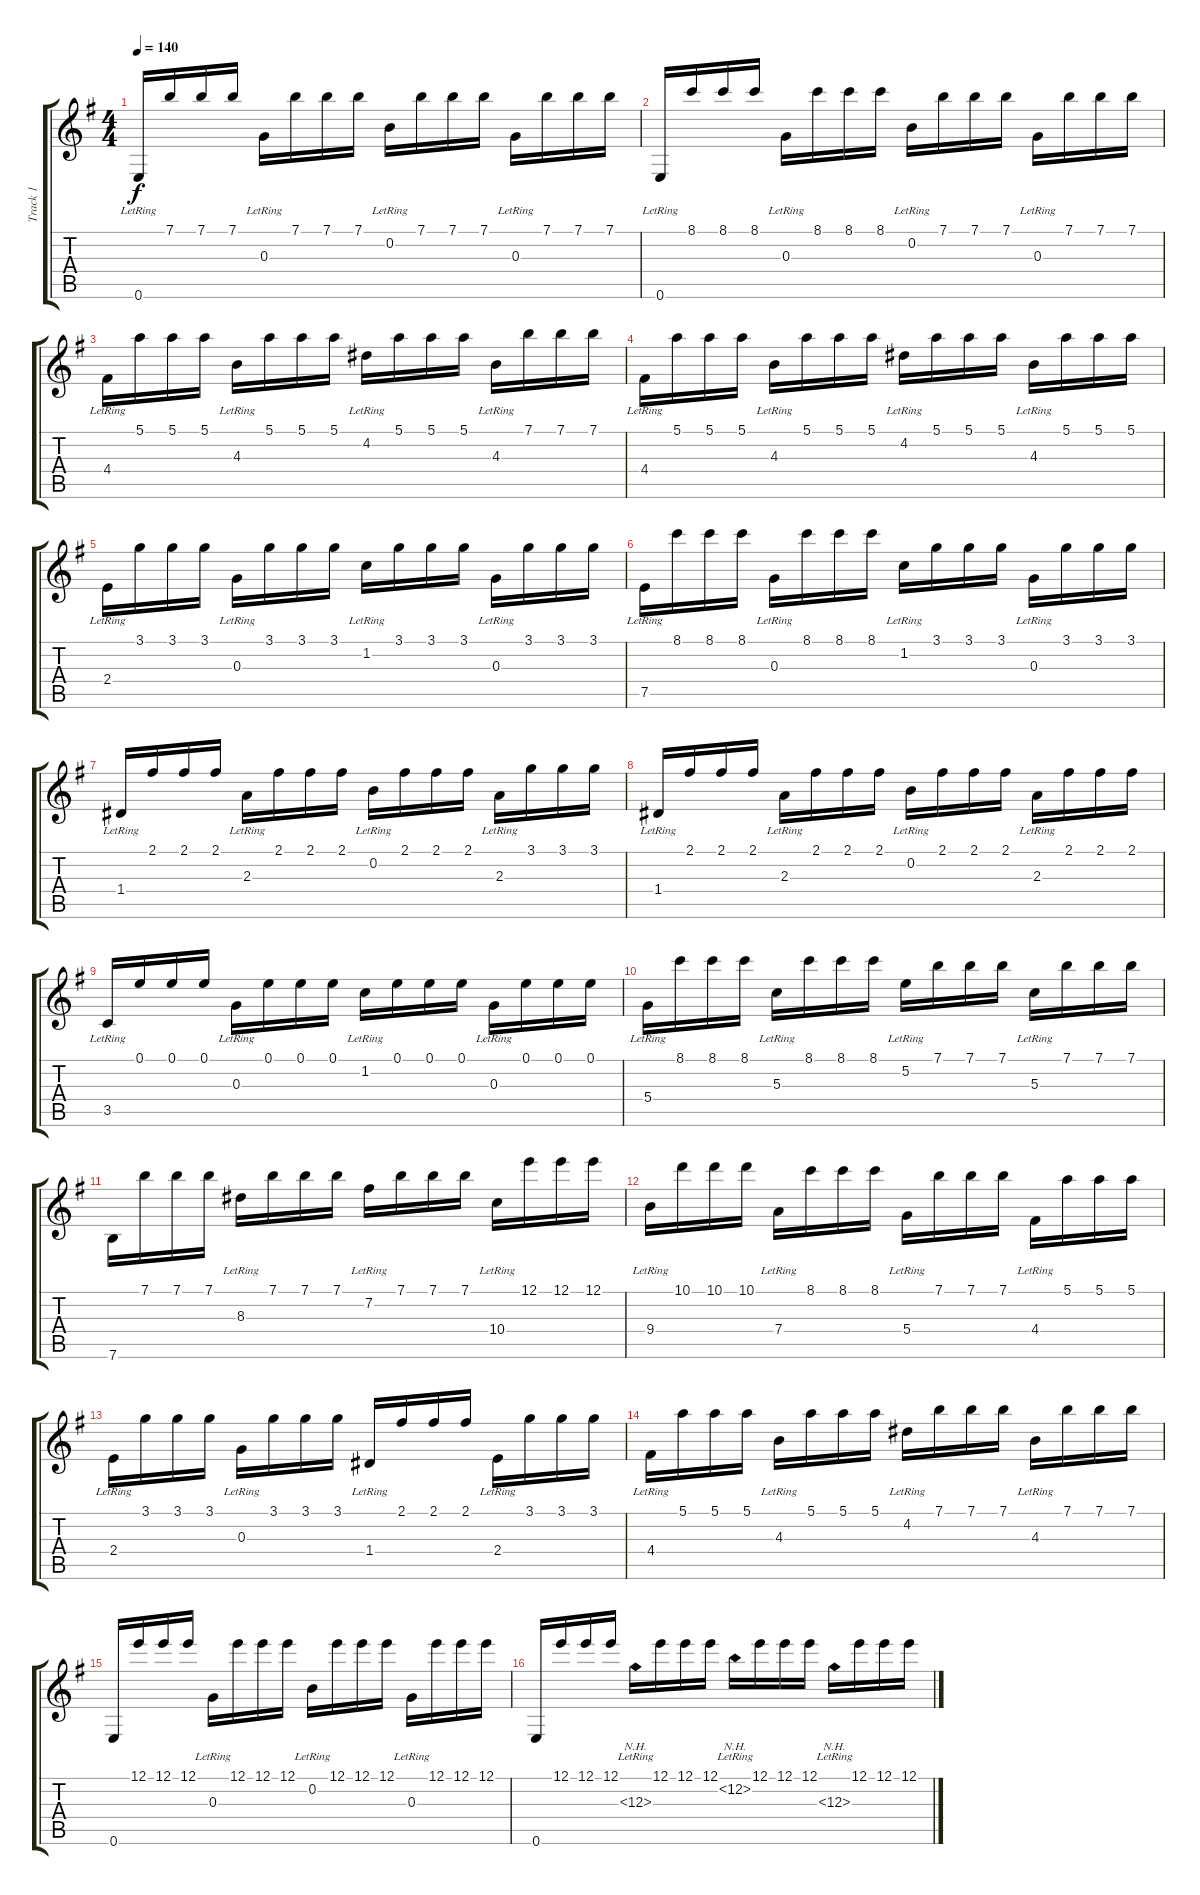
\track ("Track 1" "Track 1") {instrument acousticguitarnylon}
\staff {score tabs}
\tuning (E4 B3 G3 D3 A2 E2) {hide}
\ts (4 4)
\tempo 140
\clef g2
\ks eminor
0.6{lr}.16{dy f} 7.1.16 7.1.16 7.1.16 0.3{lr}.16 7.1.16 7.1.16 7.1.16 0.2{lr}.16 7.1.16 7.1.16 7.1.16 0.3{lr}.16 7.1.16 7.1.16 7.1.16 |
0.6{lr}.16 8.1.16 8.1.16 8.1.16 0.3{lr}.16 8.1.16 8.1.16 8.1.16 0.2{lr}.16 7.1.16 7.1.16 7.1.16 0.3{lr}.16 7.1.16 7.1.16 7.1.16 |
4.4{lr}.16 5.1.16 5.1.16 5.1.16 4.3{lr}.16 5.1.16 5.1.16 5.1.16 4.2{lr}.16 5.1.16 5.1.16 5.1.16 4.3{lr}.16 7.1.16 7.1.16 7.1.16 |
4.4{lr}.16 5.1.16 5.1.16 5.1.16 4.3{lr}.16 5.1.16 5.1.16 5.1.16 4.2{lr}.16 5.1.16 5.1.16 5.1.16 4.3{lr}.16 5.1.16 5.1.16 5.1.16 |
2.4{lr}.16 3.1.16 3.1.16 3.1.16 0.3{lr}.16 3.1.16 3.1.16 3.1.16 1.2{lr}.16 3.1.16 3.1.16 3.1.16 0.3{lr}.16 3.1.16 3.1.16 3.1.16 |
7.5{lr}.16 8.1.16 8.1.16 8.1.16 0.3{lr}.16 8.1.16 8.1.16 8.1.16 1.2{lr}.16 3.1.16 3.1.16 3.1.16 0.3{lr}.16 3.1.16 3.1.16 3.1.16 |
1.4{lr}.16 2.1.16 2.1.16 2.1.16 2.3{lr}.16 2.1.16 2.1.16 2.1.16 0.2{lr}.16 2.1.16 2.1.16 2.1.16 2.3{lr}.16 3.1.16 3.1.16 3.1.16 |
1.4{lr}.16 2.1.16 2.1.16 2.1.16 2.3{lr}.16 2.1.16 2.1.16 2.1.16 0.2{lr}.16 2.1.16 2.1.16 2.1.16 2.3{lr}.16 2.1.16 2.1.16 2.1.16 |
3.5{lr}.16 0.1.16 0.1.16 0.1.16 0.3{lr}.16 0.1.16 0.1.16 0.1.16 1.2{lr}.16 0.1.16 0.1.16 0.1.16 0.3{lr}.16 0.1.16 0.1.16 0.1.16 |
5.4{lr}.16 8.1.16 8.1.16 8.1.16 5.3{lr}.16 8.1.16 8.1.16 8.1.16 5.2{lr}.16 7.1.16 7.1.16 7.1.16 5.3{lr}.16 7.1.16 7.1.16 7.1.16 |
7.6.16 7.1.16 7.1.16 7.1.16 8.3{lr}.16 7.1.16 7.1.16 7.1.16 7.2{lr}.16 7.1.16 7.1.16 7.1.16 10.4{lr}.16 12.1.16 12.1.16 12.1.16 |
9.4{lr}.16 10.1.16 10.1.16 10.1.16 7.4{lr}.16 8.1.16 8.1.16 8.1.16 5.4{lr}.16 7.1.16 7.1.16 7.1.16 4.4{lr}.16 5.1.16 5.1.16 5.1.16 |
2.4{lr}.16 3.1.16 3.1.16 3.1.16 0.3{lr}.16 3.1.16 3.1.16 3.1.16 1.4{lr}.16 2.1.16 2.1.16 2.1.16 2.4{lr}.16 3.1.16 3.1.16 3.1.16 |
4.4{lr}.16 5.1.16 5.1.16 5.1.16 4.3{lr}.16 5.1.16 5.1.16 5.1.16 4.2{lr}.16 7.1.16 7.1.16 7.1.16 4.3{lr}.16 7.1.16 7.1.16 7.1.16 |
0.6.16 12.1.16 12.1.16 12.1.16 0.3{lr}.16 12.1.16 12.1.16 12.1.16 0.2{lr}.16 12.1.16 12.1.16 12.1.16 0.3{lr}.16 12.1.16 12.1.16 12.1.16 |
0.6.16 12.1.16 12.1.16 12.1.16 12.3{nh lr}.16 12.1.16 12.1.16 12.1.16 12.2{nh lr}.16 12.1.16 12.1.16 12.1.16 12.3{nh lr}.16 12.1.16 12.1.16 12.1.16
